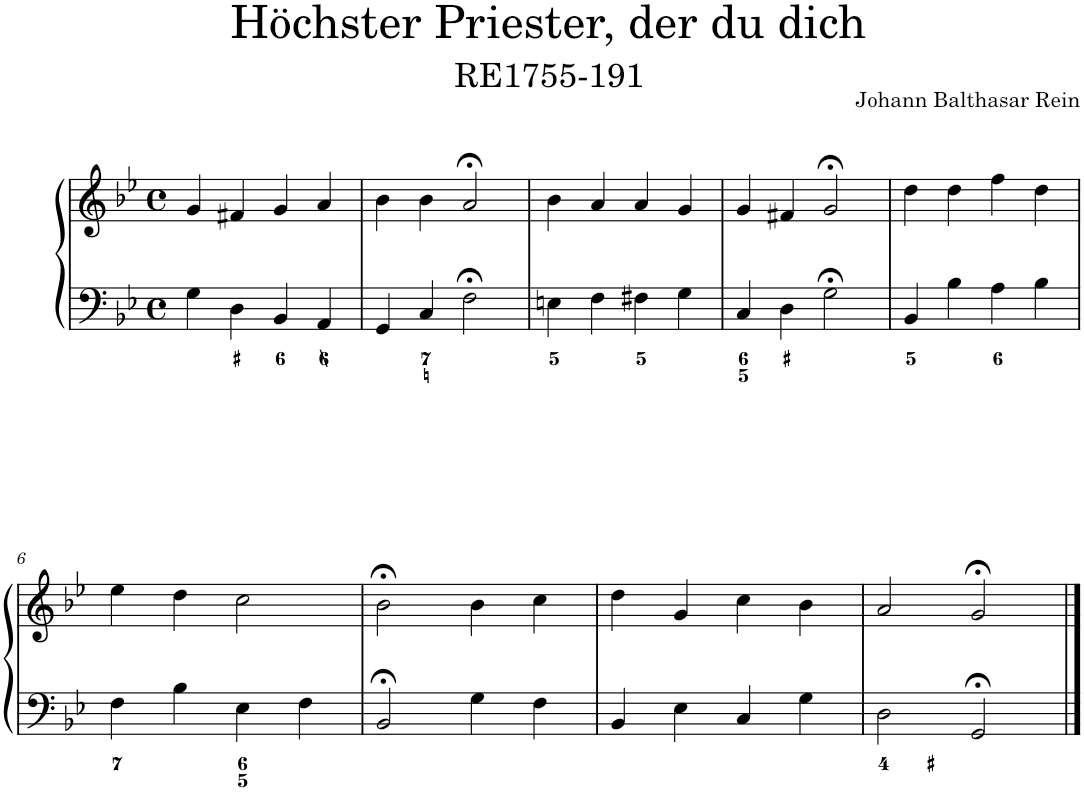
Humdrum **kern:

**kern	**kern
*part1	*part1
*staff2	*staff1
*I"Piano	*
*I'Pno.	*
*clefF4	*clefG2
*k[b-e-]	*k[b-e-]
*M4/4	*M4/4
*met(c)	*met(c)
=1	=1
4G\	4g/
4D\	4f#X/
4BB-/	4g/
4AA/	4a/
=2	=2
4GG/	4b-\
4C/	4b-\
2F;<\	2a;</
=3	=3
4En\	4b-\
4F\	4a/
4F#X\	4a/
4G\	4g/
=4	=4
4C/	4g/
4D\	4f#X/
2G;<\	2g;</
=5	=5
4BB-/	4dd\
4B-\	4dd\
4A\	4ff\
4B-\	4dd\
!!LO:LB:g=z
=6	=6
4F\	4ee-\
4B-\	4dd\
4E-\	2cc\
4F\	.
=7	=7
2BB-;</	2b-;<\
4G\	4b-\
4F\	4cc\
=8	=8
4BB-/	4dd\
4E-\	4g/
4C/	4cc\
4G\	4b-\
=9	=9
2D\	2a/
2GG;</	2g;</
==	==
*-	*-
